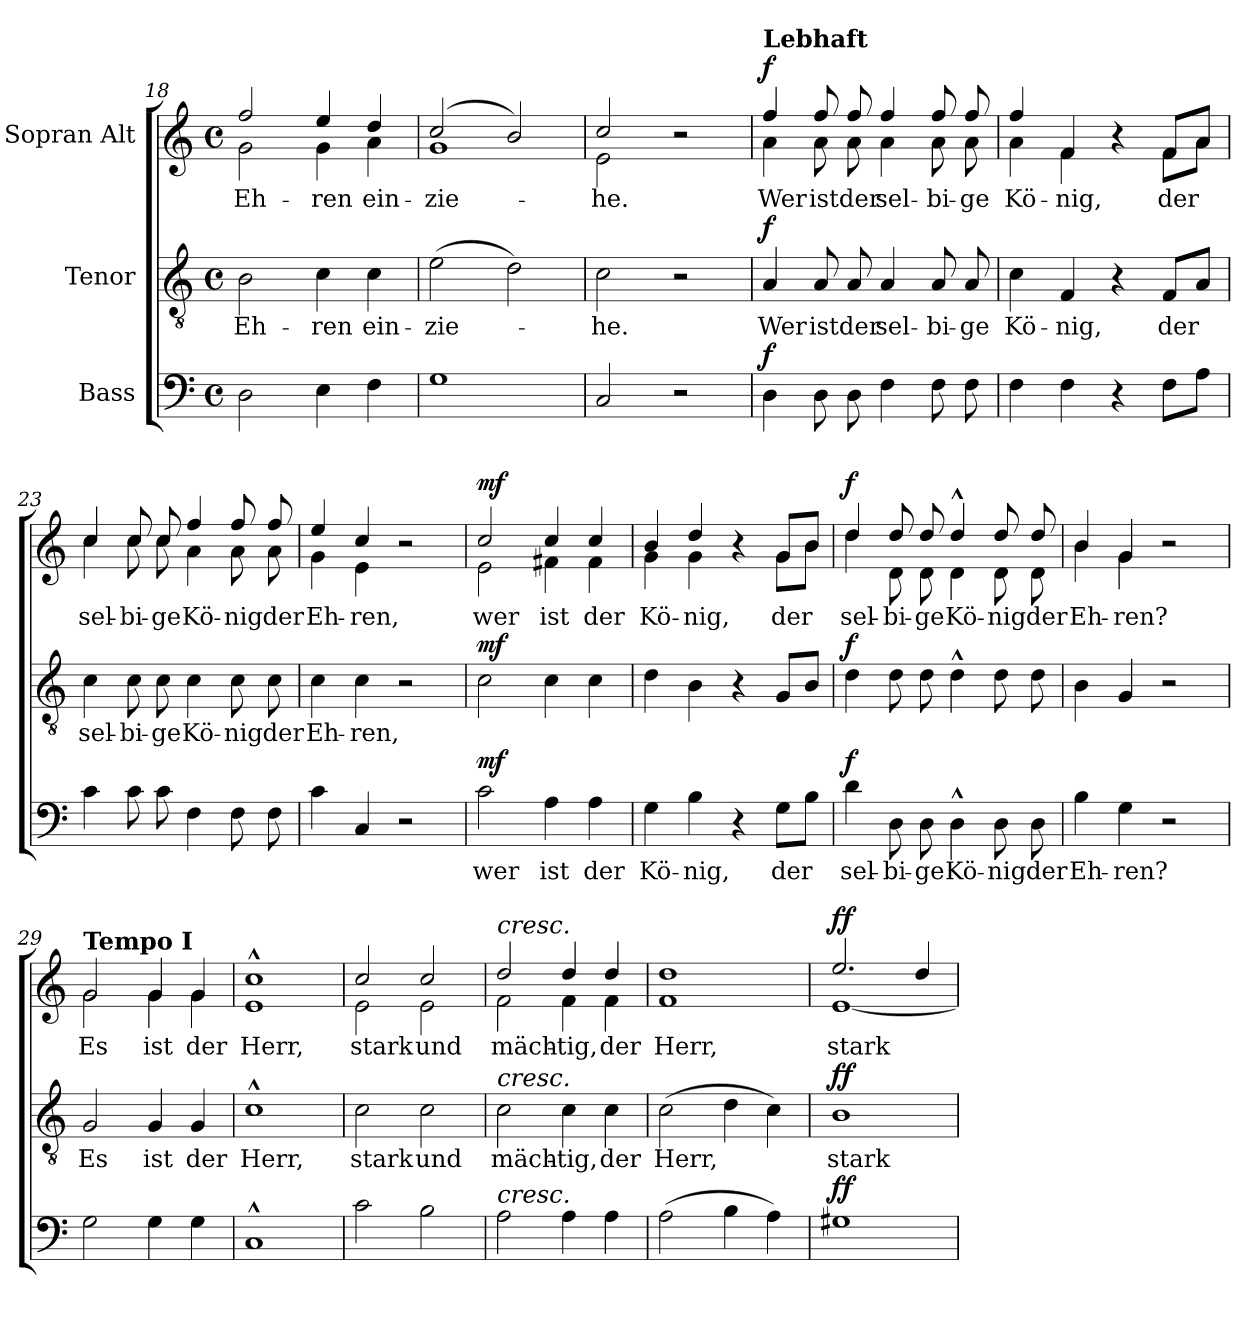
**kern	**text	**dynam	**kern	**text	**dynam	**kern	**text	**dynam
*part3	*part3	*part3	*part2	*part2	*part2	*part1	*part1	*part1
*staff3	*staff3	*staff3	*staff2	*staff2	*staff2	*staff1	*staff1	*staff1
*I"Bass	*	*	*I"Tenor	*	*	*I"Sopran Alt	*	*
*clefF4	*	*	*clefGv2	*	*	*clefG2	*	*
*k[]	*	*	*k[]	*	*	*k[]	*	*
*M4/4	*	*	*M4/4	*	*	*M4/4	*	*
*met(c)	*	*	*met(c)	*	*	*met(c)	*	*
=18	=18	=18	=18	=18	=18	=18	=18	=18
!	!	!	!	!LO:LY:b	!	!	!LO:LY:b	!
*	*	*	*	*	*	*^	*	*
2D\	.	.	2B\	Eh-	.	2ff/	2g\	Eh-	.
!	!	!	!	!LO:LY:b	!	!	!	!LO:LY:b	!
4E\	.	.	4c\	-ren	.	4ee/	4g\	-ren	.
!	!	!	!	!LO:LY:b	!	!	!	!LO:LY:b	!
4F\	.	.	4c\	ein-	.	4dd/	4a\	ein-	.
=19	=19	=19	=19	=19	=19	=19	=19	=19	=19
!	!	!	!	!LO:LY:b	!	!	!	!LO:LY:b	!
1G	.	.	(2e\	-zie-	.	(2cc/	1g	-zie-	.
.	.	.	2d\)	.	.	2b/)	.	.	.
=20	=20	=20	=20	=20	=20	=20	=20	=20	=20
!	!	!	!	!LO:LY:b	!	!	!	!LO:LY:b	!
2C/	.	.	2c\	-he.	.	2cc/	2e\	-he.	.
2r	.	.	2r	.	.	2r	2ryy	.	.
!!LO:LB:g=z	!!
=21	=21	=21	=21	=21	=21	=21	=21	=21	=21
!	!	!	!	!	!	!LO:TX:a:B:t=Lebhaft	!	!	!
!	!	!LO:DY:a	!	!LO:LY:b	!LO:DY:a	!	!	!LO:LY:b	!LO:DY:a
4D\	.	f	4A/	Wer	f	4ff/	4a\	Wer	f
!	!	!	!	!LO:LY:b	!	!	!	!LO:LY:b	!
8D\	.	.	8A/	ist	.	8ff/	8a\	ist	.
!	!	!	!	!LO:LY:b	!	!	!	!LO:LY:b	!
8D\	.	.	8A/	der	.	8ff/	8a\	der	.
!	!	!	!	!LO:LY:b	!	!	!	!LO:LY:b	!
4F\	.	.	4A/	sel-	.	4ff/	4a\	sel-	.
!	!	!	!	!LO:LY:b	!	!	!	!LO:LY:b	!
8F\	.	.	8A/	-bi-	.	8ff/	8a\	-bi-	.
!	!	!	!	!LO:LY:b	!	!	!	!LO:LY:b	!
8F\	.	.	8A/	-ge	.	8ff/	8a\	-ge	.
=22	=22	=22	=22	=22	=22	=22	=22	=22	=22
!	!	!	!	!LO:LY:b	!	!	!	!LO:LY:b	!
4F\	.	.	4c\	Kö-	.	4ff/	4a\	Kö-	.
!	!	!	!	!LO:LY:b	!	!	!	!LO:LY:b	!
4F\	.	.	4F/	-nig,	.	4f/	4f\	-nig,	.
4r	.	.	4r	.	.	4r	4ryy	.	.
!	!	!	!	!LO:LY:b	!	!	!	!LO:LY:b	!
8F\L	.	.	8F/L	-der	.	8f/L	8f\L	-der	.
8A\J	.	.	8A/J	.	.	8a/J	8a\J	.	.
=23	=23	=23	=23	=23	=23	=23	=23	=23	=23
!	!	!	!	!LO:LY:b	!	!	!	!LO:LY:b	!
4c\	.	.	4c\	sel-	.	4cc/	4cc\	sel-	.
!	!	!	!	!LO:LY:b	!	!	!	!LO:LY:b	!
8c\	.	.	8c\	-bi-	.	8cc/	8cc\	-bi-	.
!	!	!	!	!LO:LY:b	!	!	!	!LO:LY:b	!
8c\	.	.	8c\	-ge	.	8cc/	8cc\	-ge	.
!	!	!	!	!LO:LY:b	!	!	!	!LO:LY:b	!
4F\	.	.	4c\	Kö-	.	4ff/	4a\	Kö-	.
!	!	!	!	!LO:LY:b	!	!	!	!LO:LY:b	!
8F\	.	.	8c\	-nig	.	8ff/	8a\	-nig	.
!	!	!	!	!LO:LY:b	!	!	!	!LO:LY:b	!
8F\	.	.	8c\	der	.	8ff/	8a\	der	.
=24	=24	=24	=24	=24	=24	=24	=24	=24	=24
!	!	!	!	!LO:LY:b	!	!	!	!LO:LY:b	!
4c\	.	.	4c\	Eh-	.	4ee/	4g\	Eh-	.
!	!	!	!	!LO:LY:b	!	!	!	!LO:LY:b	!
4C/	.	.	4c\	-ren,	.	4cc/	4e\	-ren,	.
2r	.	.	2r	.	.	2r	2ryy	.	.
!!LO:LB:g=z	!!
=25	=25	=25	=25	=25	=25	=25	=25	=25	=25
!	!LO:LY:b	!LO:DY:a	!	!	!LO:DY:a	!	!	!LO:LY:b	!LO:DY:a
2c\	wer	mf	2c\	.	mf	2cc/	2e\	wer	mf
!	!LO:LY:b	!	!	!	!	!	!	!LO:LY:b	!
4A\	ist	.	4c\	.	.	4cc/	4f#X\	ist	.
!	!LO:LY:b	!	!	!	!	!	!	!LO:LY:b	!
4A\	der	.	4c\	.	.	4cc/	4f#\	der	.
=26	=26	=26	=26	=26	=26	=26	=26	=26	=26
!	!LO:LY:b	!	!	!	!	!	!	!LO:LY:b	!
4G\	Kö-	.	4d\	.	.	4b/	4g\	Kö-	.
!	!LO:LY:b	!	!	!	!	!	!	!LO:LY:b	!
4B\	-nig,	.	4B\	.	.	4dd/	4g\	-nig,	.
4r	.	.	4r	.	.	4r	4ryy	.	.
!	!LO:LY:b	!	!	!	!	!	!	!LO:LY:b	!
8G\L	-der	.	8G/L	.	.	8g/L	8g\L	-der	.
8B\J	.	.	8B/J	.	.	8b/J	8b\J	.	.
=27	=27	=27	=27	=27	=27	=27	=27	=27	=27
!	!LO:LY:b	!LO:DY:a	!	!	!LO:DY:a	!	!	!LO:LY:b	!LO:DY:a
4d\	sel-	f	4d\	.	f	4dd/	4dd\	sel-	f
!	!LO:LY:b	!	!	!	!	!	!	!LO:LY:b	!
8D\	-bi-	.	8d\	.	.	8dd/	8d\	-bi-	.
!	!LO:LY:b	!	!	!	!	!	!	!LO:LY:b	!
8D\	-ge	.	8d\	.	.	8dd/	8d\	-ge	.
!	!LO:LY:b	!	!	!	!	!	!	!LO:LY:b	!
4D^^\	Kö-	.	4d^^\	.	.	4dd^^/	4d\	Kö-	.
!	!LO:LY:b	!	!	!	!	!	!	!LO:LY:b	!
8D\	-nig	.	8d\	.	.	8dd/	8d\	-nig	.
!	!LO:LY:b	!	!	!	!	!	!	!LO:LY:b	!
8D\	der	.	8d\	.	.	8dd/	8d\	der	.
=28	=28	=28	=28	=28	=28	=28	=28	=28	=28
!	!LO:LY:b	!	!	!	!	!	!	!LO:LY:b	!
4B\	Eh-	.	4B\	.	.	4b/	4b\	Eh-	.
!	!LO:LY:b	!	!	!	!	!	!	!LO:LY:b	!
4G\	-ren?	.	4G/	.	.	4g/	4g\	-ren?	.
2r	.	.	2r	.	.	2r	2ryy	.	.
!!LO:LB:g=z	!!
=29	=29	=29	=29	=29	=29	=29	=29	=29	=29
!	!	!	!	!	!	!LO:TX:a:B:t=Tempo I	!	!	!
!	!	!	!	!LO:LY:b	!	!	!	!LO:LY:b	!
2G\	.	.	2G/	Es	.	2g/	2g\	Es	.
!	!	!	!	!LO:LY:b	!	!	!	!LO:LY:b	!
4G\	.	.	4G/	ist	.	4g/	4g\	ist	.
!	!	!	!	!LO:LY:b	!	!	!	!LO:LY:b	!
4G\	.	.	4G/	der	.	4g/	4g\	der	.
=30	=30	=30	=30	=30	=30	=30	=30	=30	=30
!	!	!	!	!LO:LY:b	!	!	!	!LO:LY:b	!
1C^^	.	.	1c^^	Herr,	.	1cc^^	1e	Herr,	.
=31	=31	=31	=31	=31	=31	=31	=31	=31	=31
!	!	!	!	!LO:LY:b	!	!	!	!LO:LY:b	!
2c\	.	.	2c\	stark	.	2cc/	2e\	stark	.
!	!	!	!	!LO:LY:b	!	!	!	!LO:LY:b	!
2B\	.	.	2c\	und	.	2cc/	2e\	und	.
=32	=32	=32	=32	=32	=32	=32	=32	=32	=32
!	!	!	!	!	!	!LO:TX:a:i:t=cresc.	!	!	!
!	!	!	!LO:TX:a:i:t=cresc.	!	!	!	!	!	!
!LO:TX:a:i:t=cresc.	!	!	!	!	!	!	!	!	!
!	!	!	!	!LO:LY:b	!	!	!	!LO:LY:b	!
2A\	.	.	2c\	mäch-	.	2dd/	2f\	mäch-	.
!	!	!	!	!LO:LY:b	!	!	!	!LO:LY:b	!
4A\	.	.	4c\	-tig,	.	4dd/	4f\	-tig,	.
!	!	!	!	!LO:LY:b	!	!	!	!LO:LY:b	!
4A\	.	.	4c\	der	.	4dd/	4f\	der	.
=33	=33	=33	=33	=33	=33	=33	=33	=33	=33
!	!	!	!	!LO:LY:b	!	!	!	!LO:LY:b	!
(2A\	.	.	(2c\	Herr,	.	1dd	1f	Herr,	.
4B\	.	.	4d\	.	.	.	.	.	.
4A\)	.	.	4c\)	.	.	.	.	.	.
!!LO:PB:g=z	!!
=34	=34	=34	=34	=34	=34	=34	=34	=34	=34
!	!	!LO:DY:a	!	!LO:LY:b	!LO:DY:a	!	!	!LO:LY:b	!LO:DY:a
1G#X	.	ff	1B	stark	ff	2.ee/	[1e	stark	ff
.	.	.	.	.	.	4dd/	.	.	.
*	*	*	*	*	*	*v	*v	*	*
=	=	=	=	=	=	=	=	=
*-	*-	*-	*-	*-	*-	*-	*-	*-
